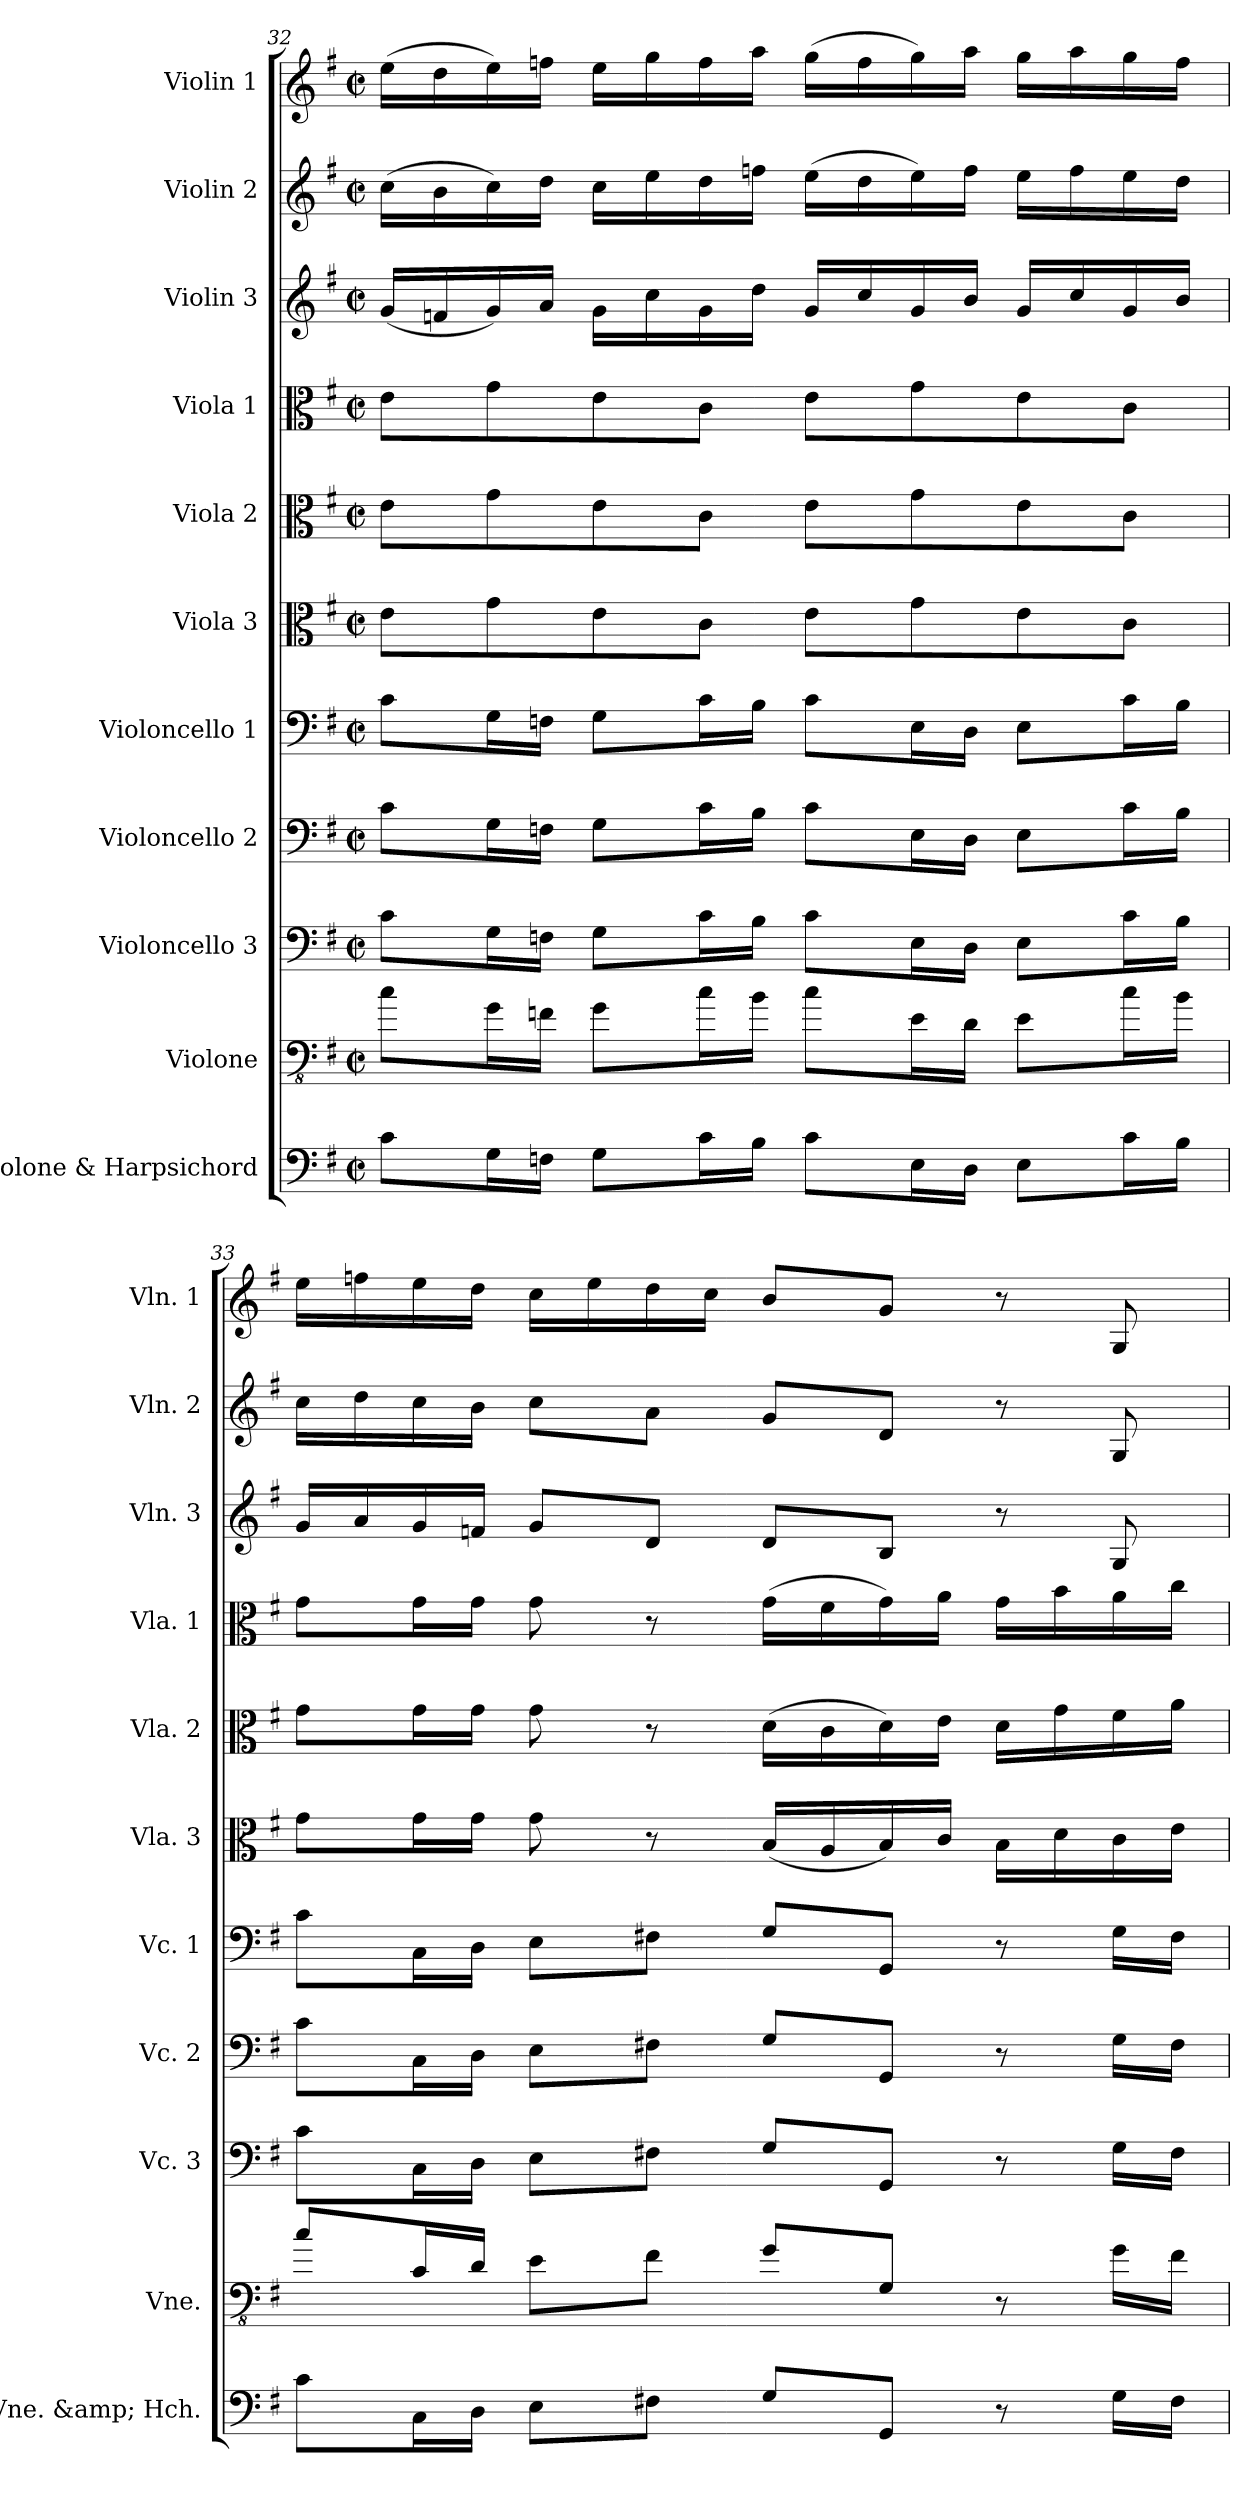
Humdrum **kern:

**kern	**kern	**kern	**kern	**kern	**kern	**kern	**kern	**kern	**kern	**kern
*part11	*part10	*part9	*part8	*part7	*part6	*part5	*part4	*part3	*part2	*part1
*staff11	*staff10	*staff9	*staff8	*staff7	*staff6	*staff5	*staff4	*staff3	*staff2	*staff1
*I"Violone &amp; Harpsichord	*I"Violone	*I"Violoncello 3	*I"Violoncello 2	*I"Violoncello 1	*I"Viola 3	*I"Viola 2	*I"Viola 1	*I"Violin 3	*I"Violin 2	*I"Violin 1
*I'Vne. &amp; Hch.	*I'Vne.	*I'Vc. 3	*I'Vc. 2	*I'Vc. 1	*I'Vla. 3	*I'Vla. 2	*I'Vla. 1	*I'Vln. 3	*I'Vln. 2	*I'Vln. 1
!!LO:LB:g=z
*clefF4	*clefFv4	*clefF4	*clefF4	*clefF4	*clefC3	*clefC3	*clefC3	*clefG2	*clefG2	*clefG2
*	*ITrd7c12	*	*	*	*	*	*	*	*	*
*k[f#]	*k[f#]	*k[f#]	*k[f#]	*k[f#]	*k[f#]	*k[f#]	*k[f#]	*k[f#]	*k[f#]	*k[f#]
*M4/4	*M4/4	*M4/4	*M4/4	*M4/4	*M4/4	*M4/4	*M4/4	*M4/4	*M4/4	*M4/4
*met(c|)	*met(c|)	*met(c|)	*met(c|)	*met(c|)	*met(c|)	*met(c|)	*met(c|)	*met(c|)	*met(c|)	*met(c|)
=32	=32	=32	=32	=32	=32	=32	=32	=32	=32	=32
8c\L	8C\L	8c\L	8c\L	8c\L	8e\L	8e\L	8e\L	(16g/LL	(16cc\LL	(16ee\LL
.	.	.	.	.	.	.	.	16fn/	16b\	16dd\
16G\L	16GG\L	16G\L	16G\L	16G\L	8g\	8g\	8g\	16g/)	16cc\)	16ee\)
16Fn\JJ	16FFn\JJ	16Fn\JJ	16Fn\JJ	16Fn\JJ	.	.	.	16a/JJ	16dd\JJ	16ffn\JJ
8G\L	8GG\L	8G\L	8G\L	8G\L	8e\	8e\	8e\	16g\LL	16cc\LL	16ee\LL
.	.	.	.	.	.	.	.	16cc\	16ee\	16gg\
16c\L	16C\L	16c\L	16c\L	16c\L	8c\J	8c\J	8c\J	16g\	16dd\	16ff\
16B\JJ	16BB\JJ	16B\JJ	16B\JJ	16B\JJ	.	.	.	16dd\JJ	16ffn\JJ	16aa\JJ
8c\L	8C\L	8c\L	8c\L	8c\L	8e\L	8e\L	8e\L	16g/LL	(16ee\LL	(16gg\LL
.	.	.	.	.	.	.	.	16cc/	16dd\	16ff\
16E\L	16EE\L	16E\L	16E\L	16E\L	8g\	8g\	8g\	16g/	16ee\)	16gg\)
16D\JJ	16DD\JJ	16D\JJ	16D\JJ	16D\JJ	.	.	.	16b/JJ	16ff\JJ	16aa\JJ
8E\L	8EE\L	8E\L	8E\L	8E\L	8e\	8e\	8e\	16g/LL	16ee\LL	16gg\LL
.	.	.	.	.	.	.	.	16cc/	16ff\	16aa\
16c\L	16C\L	16c\L	16c\L	16c\L	8c\J	8c\J	8c\J	16g/	16ee\	16gg\
16B\JJ	16BB\JJ	16B\JJ	16B\JJ	16B\JJ	.	.	.	16b/JJ	16dd\JJ	16ff\JJ
=33	=33	=33	=33	=33	=33	=33	=33	=33	=33	=33
8c\L	8C/L	8c\L	8c\L	8c\L	8g\L	8g\L	8g\L	16g/LL	16cc\LL	16ee\LL
.	.	.	.	.	.	.	.	16a/	16dd\	16ffn\
16C\L	16CC/L	16C\L	16C\L	16C\L	16g\L	16g\L	16g\L	16g/	16cc\	16ee\
16D\JJ	16DD/JJ	16D\JJ	16D\JJ	16D\JJ	16g\JJ	16g\JJ	16g\JJ	16fn/JJ	16b\JJ	16dd\JJ
8E\L	8EE\L	8E\L	8E\L	8E\L	8g\	8g\	8g\	8g/L	8cc\L	16cc\LL
.	.	.	.	.	.	.	.	.	.	16ee\
8F#X\J	8FF#\J	8F#X\J	8F#X\J	8F#X\J	8r	8r	8r	8d/J	8a\J	16dd\
.	.	.	.	.	.	.	.	.	.	16cc\JJ
8G/L	8GG/L	8G/L	8G/L	8G/L	(16B/LL	(16d\LL	(16g\LL	8d/L	8g/L	8b/L
.	.	.	.	.	16A/	16c\	16f#\	.	.	.
8GG/J	8GGG/J	8GG/J	8GG/J	8GG/J	16B/)	16d\)	16g\)	8B/J	8d/J	8g/J
.	.	.	.	.	16c/JJ	16e\JJ	16a\JJ	.	.	.
8r	8r	8r	8r	8r	16B\LL	16d\LL	16g\LL	8r	8r	8r
.	.	.	.	.	16d\	16g\	16b\	.	.	.
16G\LL	16GG\LL	16G\LL	16G\LL	16G\LL	16c\	16f#\	16a\	8G/	8G/	8G/
16F#\JJ	16FF#\JJ	16F#\JJ	16F#\JJ	16F#\JJ	16e\JJ	16a\JJ	16cc\JJ	.	.	.
=	=	=	=	=	=	=	=	=	=	=
*-	*-	*-	*-	*-	*-	*-	*-	*-	*-	*-
